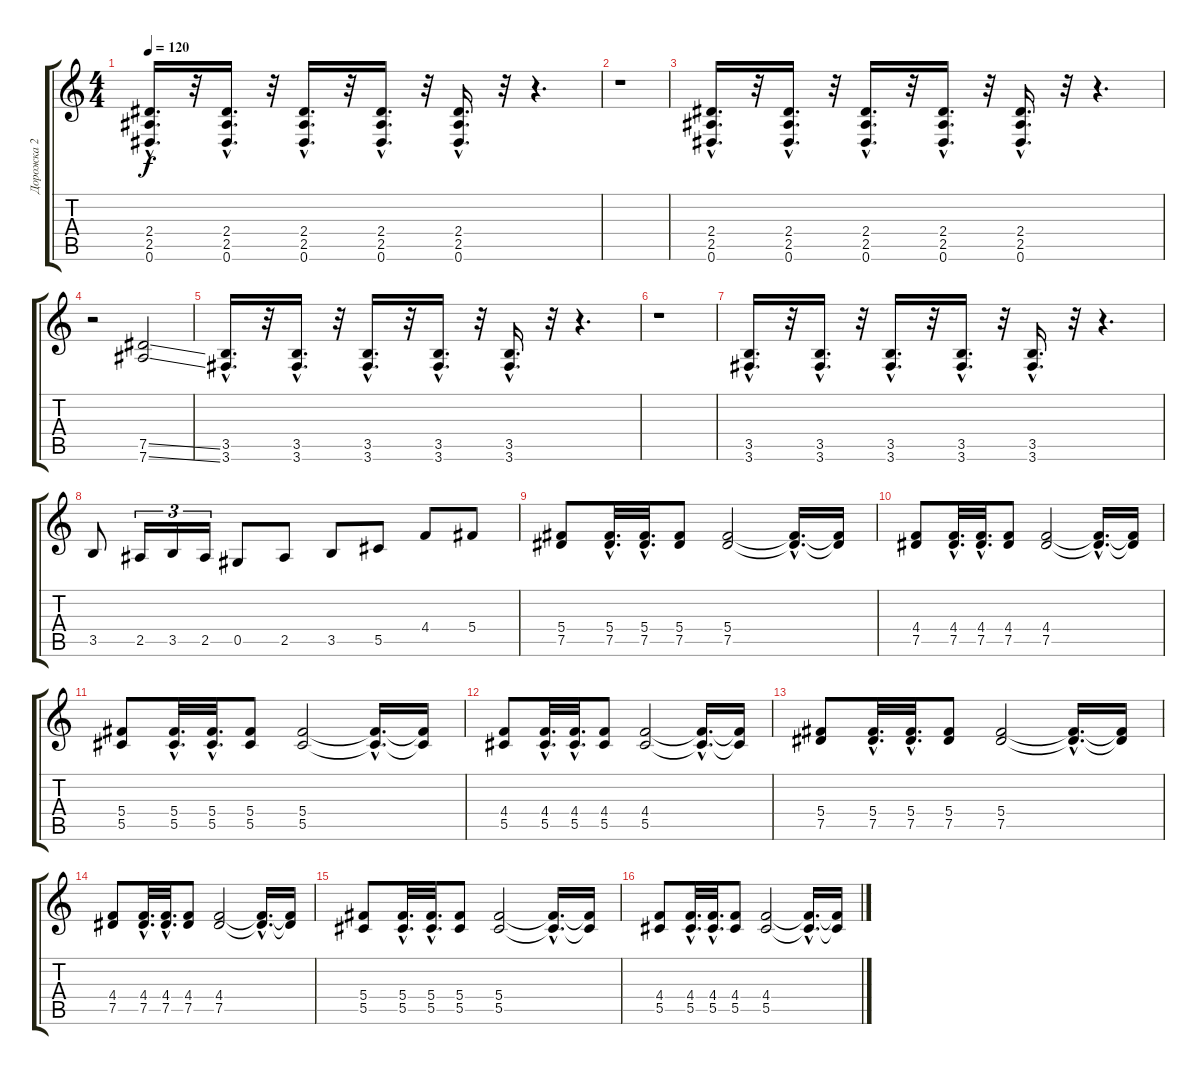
\track ("Дорожка 2" "Дорожка 2") {instrument distortionguitar}
\staff {score tabs}
\tuning (Eb4 Bb3 Gb3 Db3 Ab2 Eb2) {hide}
\ts (4 4)
\tempo 120
\clef g2
\ks c
(2.4{hac} 2.5{hac} 0.6{hac}).16{d dy f instrument distortionguitar} r.32 (2.4{hac} 2.5{hac} 0.6{hac}).16{d} r.32 (2.4{hac} 2.5{hac} 0.6{hac}).16{d} r.32 (2.4{hac} 2.5{hac} 0.6{hac}).16{d} r.32 (2.4{hac} 2.5{hac} 0.6{hac}).16{d} r.32 r.4{d} |
r.1 |
(2.4{hac} 2.5{hac} 0.6{hac}).16{d} r.32 (2.4{hac} 2.5{hac} 0.6{hac}).16{d} r.32 (2.4{hac} 2.5{hac} 0.6{hac}).16{d} r.32 (2.4{hac} 2.5{hac} 0.6{hac}).16{d} r.32 (2.4{hac} 2.5{hac} 0.6{hac}).16{d} r.32 r.4{d} |
r.2 (7.5{ss} 7.6{ss}).2 |
(3.5{hac} 3.6{hac}).16{d} r.32 (3.5{hac} 3.6{hac}).16{d} r.32 (3.5{hac} 3.6{hac}).16{d} r.32 (3.5{hac} 3.6{hac}).16{d} r.32 (3.5{hac} 3.6{hac}).16{d} r.32 r.4{d} |
r.1 |
(3.5{hac} 3.6{hac}).16{d} r.32 (3.5{hac} 3.6{hac}).16{d} r.32 (3.5{hac} 3.6{hac}).16{d} r.32 (3.5{hac} 3.6{hac}).16{d} r.32 (3.5{hac} 3.6{hac}).16{d} r.32 r.4{d} |
3.5.8 2.5.16{tu (3 2)} 3.5.16{tu (3 2)} 2.5.16{tu (3 2)} 0.5.8 2.5.8 3.5.8 5.5.8 4.4.8 5.4.8 |
(5.4 7.5).8 (5.4{hac} 7.5{hac}).32{d} (5.4{hac} 7.5{hac}).32{d} (5.4 7.5).8 (5.4 7.5).2 (5.4{hac t} 7.5{hac t}).16{d} (5.4{t} 7.5{t}).16 |
(4.4 7.5).8 (4.4{hac} 7.5{hac}).32{d} (4.4{hac} 7.5{hac}).32{d} (4.4 7.5).8 (4.4 7.5).2 (4.4{hac t} 7.5{hac t}).16{d} (4.4{t} 7.5{t}).16 |
(5.4 5.5).8 (5.4{hac} 5.5{hac}).32{d} (5.4{hac} 5.5{hac}).32{d} (5.4 5.5).8 (5.4 5.5).2 (5.4{hac t} 5.5{hac t}).16{d} (5.4{t} 5.5{t}).16 |
(4.4 5.5).8 (4.4{hac} 5.5{hac}).32{d} (4.4{hac} 5.5{hac}).32{d} (4.4 5.5).8 (4.4 5.5).2 (4.4{hac t} 5.5{hac t}).16{d} (4.4{t} 5.5{t}).16 |
(5.4 7.5).8 (5.4{hac} 7.5{hac}).32{d} (5.4{hac} 7.5{hac}).32{d} (5.4 7.5).8 (5.4 7.5).2 (5.4{hac t} 7.5{hac t}).16{d} (5.4{t} 7.5{t}).16 |
(4.4 7.5).8 (4.4{hac} 7.5{hac}).32{d} (4.4{hac} 7.5{hac}).32{d} (4.4 7.5).8 (4.4 7.5).2 (4.4{hac t} 7.5{hac t}).16{d} (4.4{t} 7.5{t}).16 |
(5.4 5.5).8 (5.4{hac} 5.5{hac}).32{d} (5.4{hac} 5.5{hac}).32{d} (5.4 5.5).8 (5.4 5.5).2 (5.4{hac t} 5.5{hac t}).16{d} (5.4{t} 5.5{t}).16 |
(4.4 5.5).8 (4.4{hac} 5.5{hac}).32{d} (4.4{hac} 5.5{hac}).32{d} (4.4 5.5).8 (4.4 5.5).2 (4.4{hac t} 5.5{hac t}).16{d} (4.4{t} 5.5{t}).16
